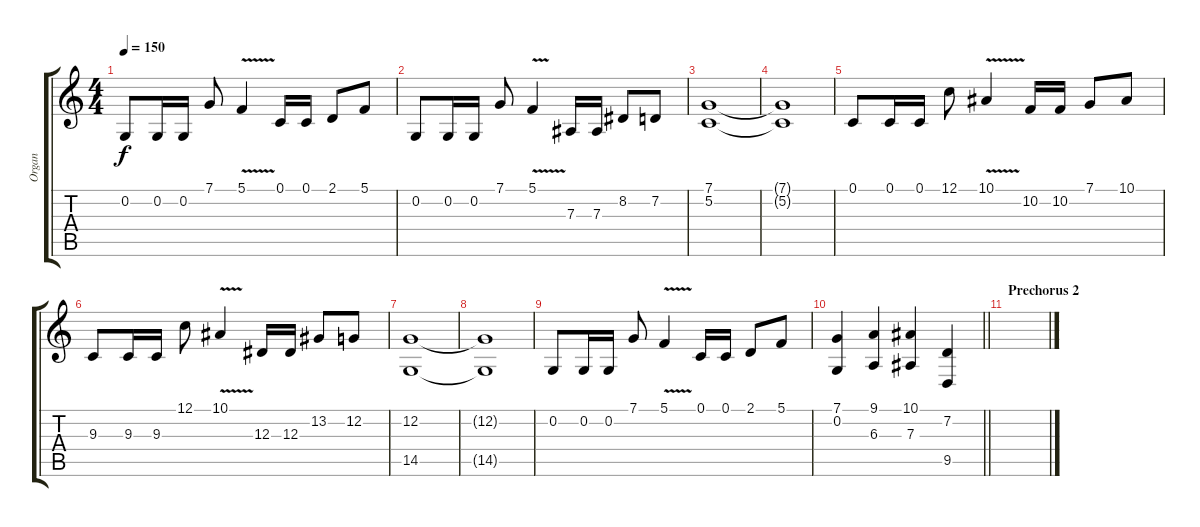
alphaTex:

\track ("Organ" "Organ") {instrument rockorgan}
\staff {score tabs}
\tuning (C4 G3 Eb3 Bb2 F2 C2) {hide}
\ts (4 4)
\tempo 150
\clef g2
\ks c
0.2.8{dy f} 0.2.16 0.2.16 7.1.8 5.1{v}.4 0.1.16 0.1.16 2.1.8 5.1.8 |
0.2.8 0.2.16 0.2.16 7.1.8 5.1{v}.4 7.3.16 7.3.16 8.2.8 7.2.8 |
(7.1 5.2).1 |
(7.1{t} 5.2{t}).1 |
0.1.8 0.1.16 0.1.16 12.1.8 10.1{v}.4 10.2.16 10.2.16 7.1.8 10.1.8 |
9.3.8 9.3.16 9.3.16 12.1.8 10.1{v}.4 12.3.16 12.3.16 13.2.8 12.2.8 |
(12.2 14.5).1 |
(12.2{t} 14.5{t}).1 |
0.2.8 0.2.16 0.2.16 7.1.8 5.1{v}.4 0.1.16 0.1.16 2.1.8 5.1.8 |
\barLineRight lightlight
(7.1 0.2).4 (9.1 6.3).4 (10.1 7.3).4 (7.2 9.5).4 |
\section ("" "Prechorus 2")
